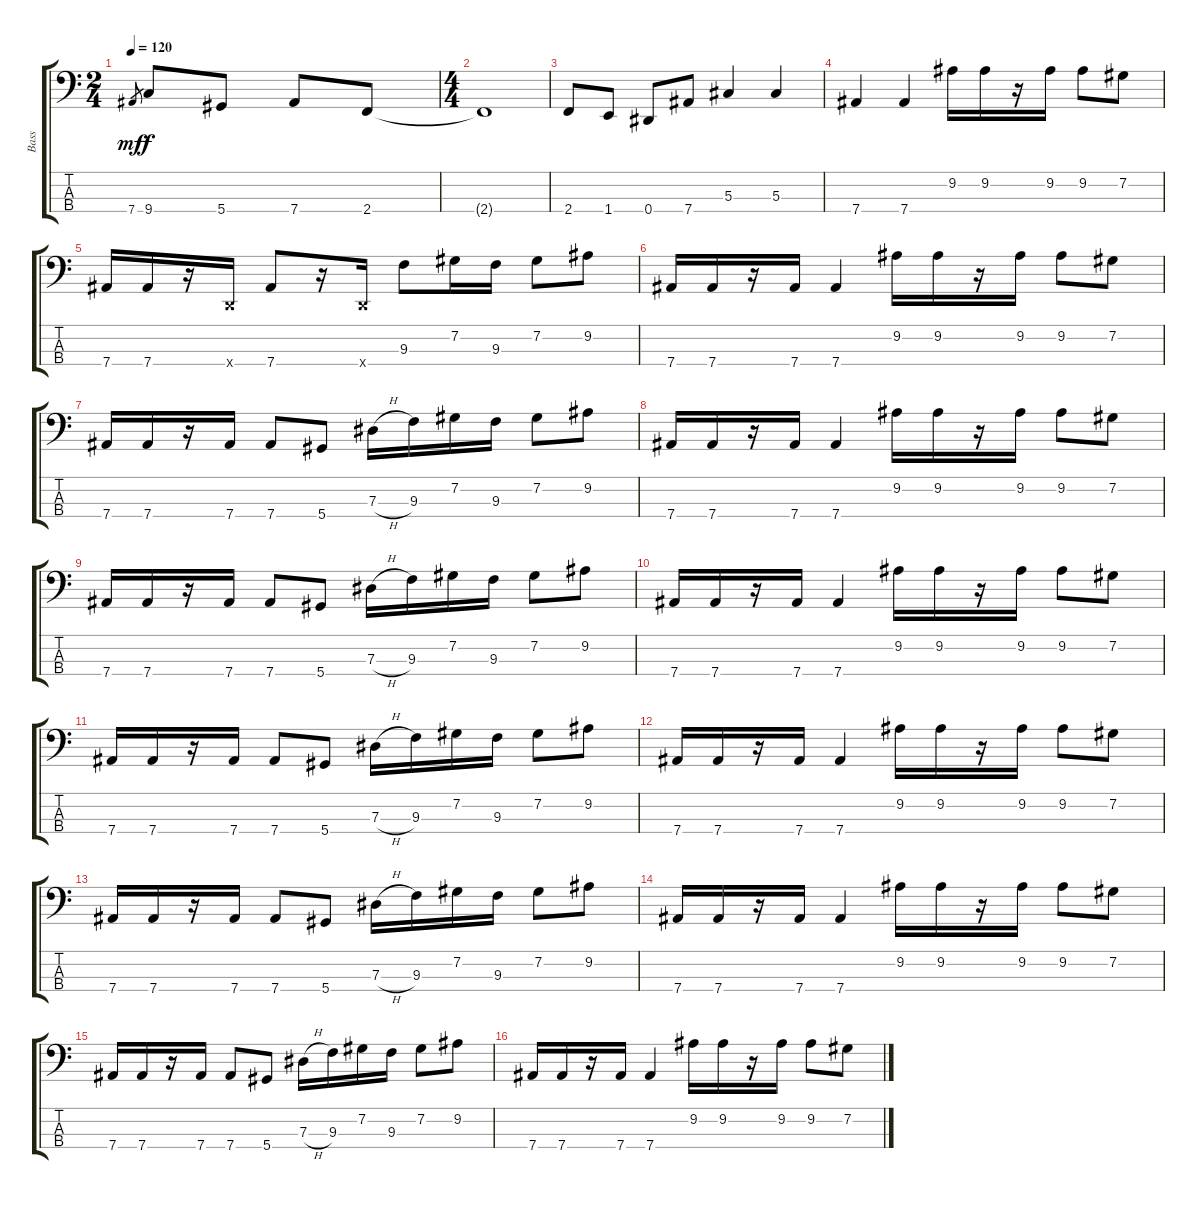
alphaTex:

\track ("Bass" "Bass") {instrument electricbassfinger}
\staff {score tabs}
\tuning (Gb2 Db2 Ab1 Eb1) {hide}
\ts (2 4)
\tempo 120
\clef f4
\ks c
7.4.8{gr dy mf} 9.4.8{dy f} 5.4.8 7.4.8 2.4.8 |
\ts (4 4)
2.4{t}.1 |
2.4.8 1.4.8 0.4.8 7.4.8 5.3.4 5.3.4 |
7.4.4 7.4.4 9.2.16 9.2.16 r.16 9.2.16 9.2.8 7.2.8 |
7.4.16 7.4.16 r.16 -1.4{x}.16 7.4.8 r.16 -1.4{x}.16 9.3.8 7.2.16 9.3.16 7.2.8 9.2.8 |
7.4.16 7.4.16 r.16 7.4.16 7.4.4 9.2.16 9.2.16 r.16 9.2.16 9.2.8 7.2.8 |
7.4.16 7.4.16 r.16 7.4.16 7.4.8 5.4.8 7.3{h}.16 9.3.16 7.2.16 9.3.16 7.2.8 9.2.8 |
7.4.16 7.4.16 r.16 7.4.16 7.4.4 9.2.16 9.2.16 r.16 9.2.16 9.2.8 7.2.8 |
7.4.16 7.4.16 r.16 7.4.16 7.4.8 5.4.8 7.3{h}.16 9.3.16 7.2.16 9.3.16 7.2.8 9.2.8 |
7.4.16 7.4.16 r.16 7.4.16 7.4.4 9.2.16 9.2.16 r.16 9.2.16 9.2.8 7.2.8 |
7.4.16 7.4.16 r.16 7.4.16 7.4.8 5.4.8 7.3{h}.16 9.3.16 7.2.16 9.3.16 7.2.8 9.2.8 |
7.4.16 7.4.16 r.16 7.4.16 7.4.4 9.2.16 9.2.16 r.16 9.2.16 9.2.8 7.2.8 |
7.4.16 7.4.16 r.16 7.4.16 7.4.8 5.4.8 7.3{h}.16 9.3.16 7.2.16 9.3.16 7.2.8 9.2.8 |
7.4.16 7.4.16 r.16 7.4.16 7.4.4 9.2.16 9.2.16 r.16 9.2.16 9.2.8 7.2.8 |
7.4.16 7.4.16 r.16 7.4.16 7.4.8 5.4.8 7.3{h}.16 9.3.16 7.2.16 9.3.16 7.2.8 9.2.8 |
7.4.16 7.4.16 r.16 7.4.16 7.4.4 9.2.16 9.2.16 r.16 9.2.16 9.2.8 7.2.8
